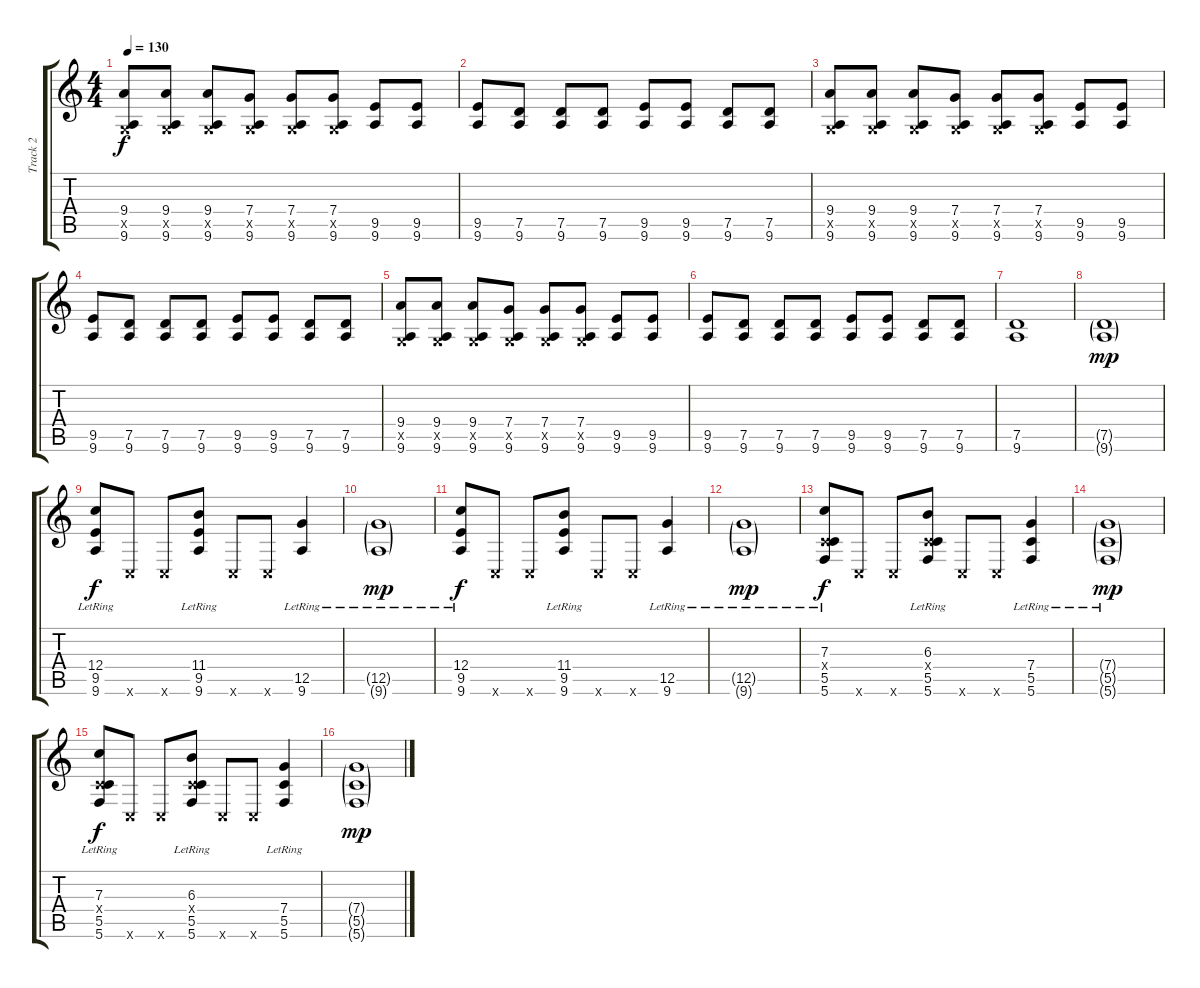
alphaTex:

\track ("Track 2" "Track 2") {instrument acousticguitarsteel}
\staff {score tabs}
\tuning (D4 A3 F3 C3 G2 C2) {hide}
\ts (4 4)
\tempo 130
\clef g2
\ks c
(9.4 0.5{x} 9.6).8{dy f} (9.4 0.5{x} 9.6).8 (9.4 0.5{x} 9.6).8 (7.4 0.5{x} 9.6).8 (7.4 0.5{x} 9.6).8 (7.4 0.5{x} 9.6).8 (9.5 9.6).8 (9.5 9.6).8 |
(9.5 9.6).8 (7.5 9.6).8 (7.5 9.6).8 (7.5 9.6).8 (9.5 9.6).8 (9.5 9.6).8 (7.5 9.6).8 (7.5 9.6).8 |
(9.4 0.5{x} 9.6).8 (9.4 0.5{x} 9.6).8 (9.4 0.5{x} 9.6).8 (7.4 0.5{x} 9.6).8 (7.4 0.5{x} 9.6).8 (7.4 0.5{x} 9.6).8 (9.5 9.6).8 (9.5 9.6).8 |
(9.5 9.6).8 (7.5 9.6).8 (7.5 9.6).8 (7.5 9.6).8 (9.5 9.6).8 (9.5 9.6).8 (7.5 9.6).8 (7.5 9.6).8 |
(9.4 0.5{x} 9.6).8 (9.4 0.5{x} 9.6).8 (9.4 0.5{x} 9.6).8 (7.4 0.5{x} 9.6).8 (7.4 0.5{x} 9.6).8 (7.4 0.5{x} 9.6).8 (9.5 9.6).8 (9.5 9.6).8 |
(9.5 9.6).8 (7.5 9.6).8 (7.5 9.6).8 (7.5 9.6).8 (9.5 9.6).8 (9.5 9.6).8 (7.5 9.6).8 (7.5 9.6).8 |
(7.5 9.6).1 |
(7.5{g} 9.6{g}).1{dy mp} |
(12.4{lr} 9.5{lr} 9.6{lr}).8{dy f} 0.6{x}.8 0.6{x}.8 (11.4{lr} 9.5{lr} 9.6{lr}).8 0.6{x}.8 0.6{x}.8 (12.5{lr} 9.6{lr}).4 |
(12.5{g lr} 9.6{g lr}).1{dy mp} |
(12.4{lr} 9.5{lr} 9.6{lr}).8{dy f} 0.6{x}.8 0.6{x}.8 (11.4{lr} 9.5{lr} 9.6{lr}).8 0.6{x}.8 0.6{x}.8 (12.5{lr} 9.6{lr}).4 |
(12.5{g lr} 9.6{g lr}).1{dy mp} |
(7.3{lr} 0.4{x} 5.5{lr} 5.6{lr}).8{dy f} 0.6{x}.8 0.6{x}.8 (6.3{lr} 0.4{x} 5.5{lr} 5.6{lr}).8 0.6{x}.8 0.6{x}.8 (7.4{lr} 5.5{lr} 5.6{lr}).4 |
(7.4{g lr} 5.5{g lr} 5.6{g lr}).1{dy mp} |
(7.3{lr} 0.4{x} 5.5{lr} 5.6{lr}).8{dy f} 0.6{x}.8 0.6{x}.8 (6.3{lr} 0.4{x} 5.5{lr} 5.6{lr}).8 0.6{x}.8 0.6{x}.8 (7.4{lr} 5.5{lr} 5.6{lr}).4 |
(7.4{g} 5.5{g} 5.6{g}).1{dy mp}
